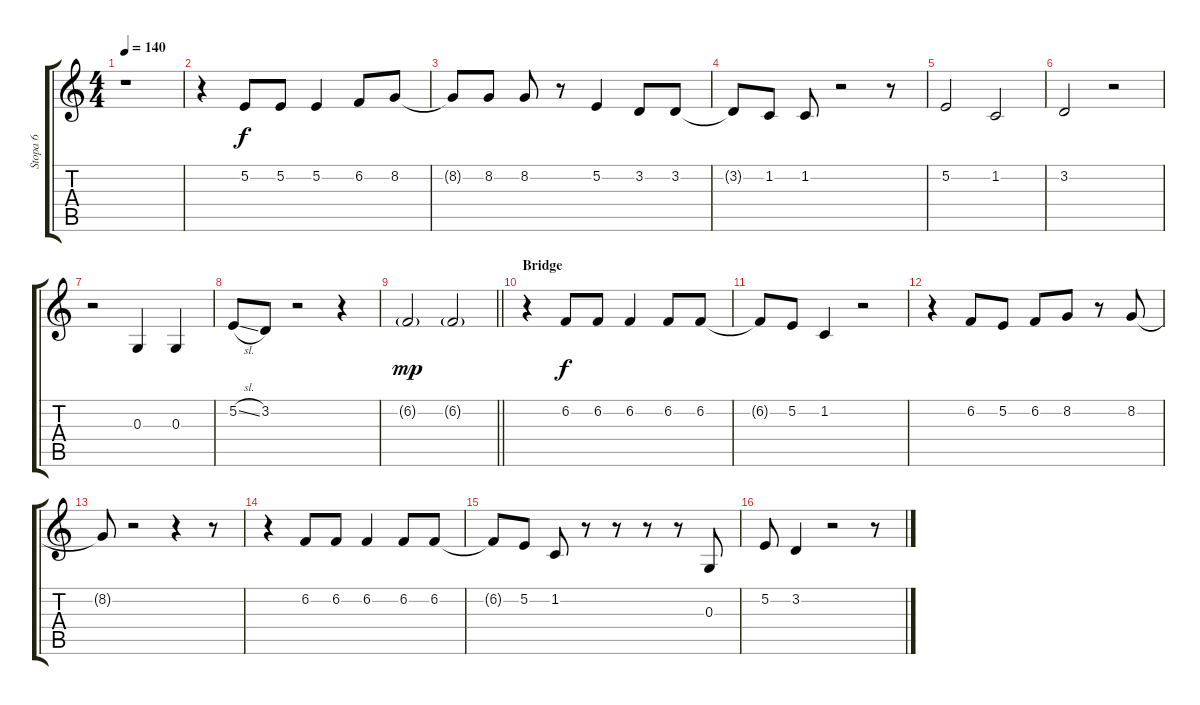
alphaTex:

\track ("Stopa 6" "Stopa 6") {instrument synthbrass2}
\staff {score tabs}
\tuning (E4 B3 G3 D3 A2 E2) {hide}
\ts (4 4)
\tempo 140
\clef g2
\ks c
r.1{dy f} |
r.4 5.2.8 5.2.8 5.2.4 6.2.8 8.2.8 |
8.2{t}.8 8.2.8 8.2.8 r.8 5.2.4 3.2.8 3.2.8 |
3.2{t}.8 1.2.8 1.2.8 r.2 r.8 |
5.2.2 1.2.2 |
3.2.2 r.2 |
r.2 0.3.4 0.3.4 |
5.2{sl}.8 3.2.8 r.2 r.4 |
\barLineRight lightlight
6.2{g}.2{dy mp} 6.2{g}.2 |
\section ("" "Bridge")
r.4 6.2.8{dy f} 6.2.8 6.2.4 6.2.8 6.2.8 |
6.2{t}.8 5.2.8 1.2.4 r.2 |
r.4 6.2.8 5.2.8 6.2.8 8.2.8 r.8 8.2.8 |
8.2{t}.8 r.2 r.4 r.8 |
r.4 6.2.8 6.2.8 6.2.4 6.2.8 6.2.8 |
6.2{t}.8 5.2.8 1.2.8 r.8 r.8 r.8 r.8 0.3.8 |
5.2.8 3.2.4 r.2 r.8
